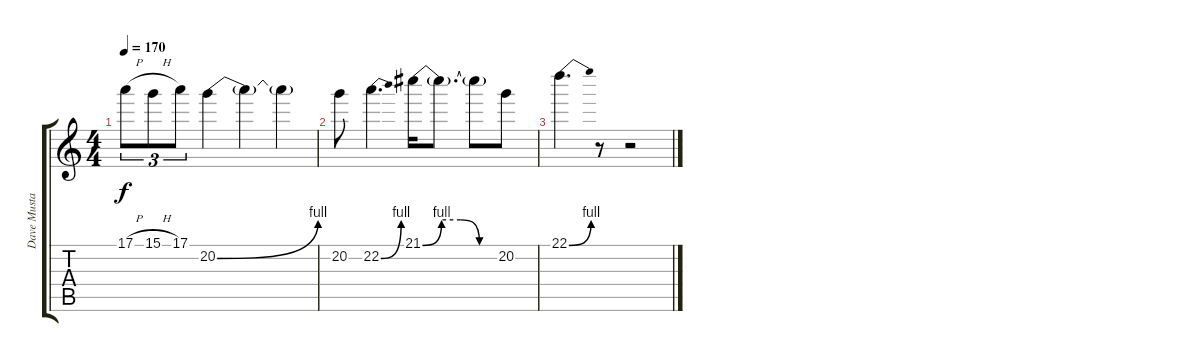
\track ("Dave Mustaine" "Dave Musta") {instrument distortionguitar}
\staff {score tabs}
\tuning (E4 B3 G3 D3 A2 E2) {hide}
\ts (4 4)
\tempo 170
\clef g2
\ks c
17.1{h}.8{tu (3 2) dy f} 15.1{h}.8{tu (3 2)} 17.1.8{tu (3 2)} 20.2{be (bend 0 0 60 4)}.4 20.2{t}.4 20.2{t}.4 |
20.2.8 22.2{be (bend 0 0 60 4)}.4{d} 21.1{be (custom 0 0 15 4 30 4 45 0 60 0)}.16 21.1{t}.8{d} 21.1{t}.8 20.2.8 |
22.1{be (bend 0 0 60 4)}.4{d} r.8 r.2
